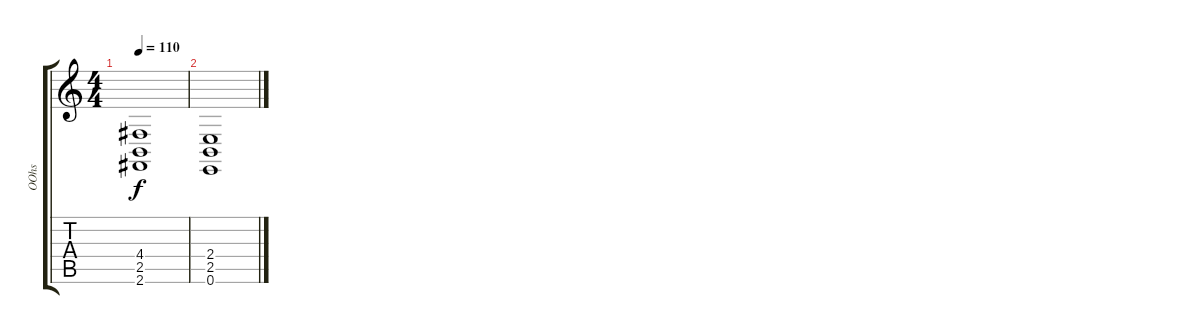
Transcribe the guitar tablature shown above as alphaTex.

\track ("OOhs" "OOhs") {instrument voiceoohs}
\staff {score tabs}
\tuning (E4 B3 G3 D3 A2 E2) {hide}
\ts (4 4)
\tempo 110
\clef g2
\ks c
(4.4 2.5 2.6).1{dy f} |
(2.4 2.5 0.6).1
